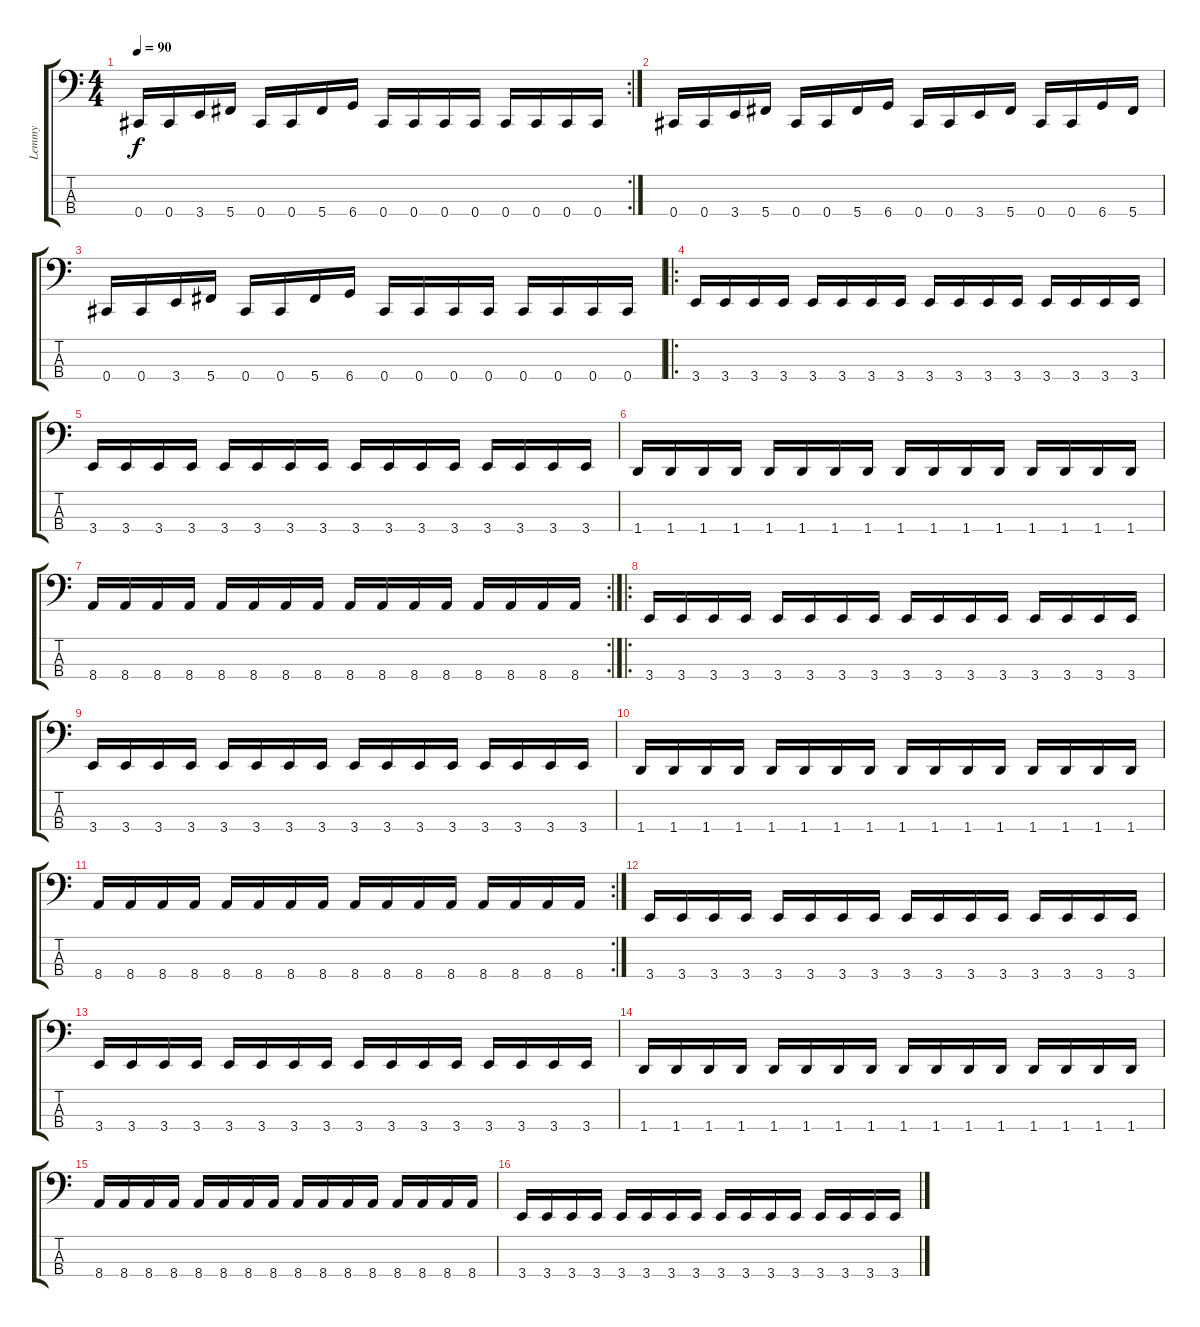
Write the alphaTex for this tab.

\track ("Lemmy" "Lemmy") {instrument overdrivenguitar}
\staff {score tabs}
\tuning (Gb2 Db2 Ab1 Db1) {hide}
\rc 2
\ts (4 4)
\tempo 90
\clef f4
\ks c
0.4.16{dy f} 0.4.16 3.4.16 5.4.16 0.4.16 0.4.16 5.4.16 6.4.16 0.4.16 0.4.16 0.4.16 0.4.16 0.4.16 0.4.16 0.4.16 0.4.16 |
0.4.16 0.4.16 3.4.16 5.4.16 0.4.16 0.4.16 5.4.16 6.4.16 0.4.16 0.4.16 3.4.16 5.4.16 0.4.16 0.4.16 6.4.16 5.4.16 |
0.4.16 0.4.16 3.4.16 5.4.16 0.4.16 0.4.16 5.4.16 6.4.16 0.4.16 0.4.16 0.4.16 0.4.16 0.4.16 0.4.16 0.4.16 0.4.16 |
\ro
3.4.16 3.4.16 3.4.16 3.4.16 3.4.16 3.4.16 3.4.16 3.4.16 3.4.16 3.4.16 3.4.16 3.4.16 3.4.16 3.4.16 3.4.16 3.4.16 |
3.4.16 3.4.16 3.4.16 3.4.16 3.4.16 3.4.16 3.4.16 3.4.16 3.4.16 3.4.16 3.4.16 3.4.16 3.4.16 3.4.16 3.4.16 3.4.16 |
1.4.16 1.4.16 1.4.16 1.4.16 1.4.16 1.4.16 1.4.16 1.4.16 1.4.16 1.4.16 1.4.16 1.4.16 1.4.16 1.4.16 1.4.16 1.4.16 |
\rc 2
8.4.16 8.4.16 8.4.16 8.4.16 8.4.16 8.4.16 8.4.16 8.4.16 8.4.16 8.4.16 8.4.16 8.4.16 8.4.16 8.4.16 8.4.16 8.4.16 |
\ro
3.4.16 3.4.16 3.4.16 3.4.16 3.4.16 3.4.16 3.4.16 3.4.16 3.4.16 3.4.16 3.4.16 3.4.16 3.4.16 3.4.16 3.4.16 3.4.16 |
3.4.16 3.4.16 3.4.16 3.4.16 3.4.16 3.4.16 3.4.16 3.4.16 3.4.16 3.4.16 3.4.16 3.4.16 3.4.16 3.4.16 3.4.16 3.4.16 |
1.4.16 1.4.16 1.4.16 1.4.16 1.4.16 1.4.16 1.4.16 1.4.16 1.4.16 1.4.16 1.4.16 1.4.16 1.4.16 1.4.16 1.4.16 1.4.16 |
\rc 2
8.4.16 8.4.16 8.4.16 8.4.16 8.4.16 8.4.16 8.4.16 8.4.16 8.4.16 8.4.16 8.4.16 8.4.16 8.4.16 8.4.16 8.4.16 8.4.16 |
3.4.16 3.4.16 3.4.16 3.4.16 3.4.16 3.4.16 3.4.16 3.4.16 3.4.16 3.4.16 3.4.16 3.4.16 3.4.16 3.4.16 3.4.16 3.4.16 |
3.4.16 3.4.16 3.4.16 3.4.16 3.4.16 3.4.16 3.4.16 3.4.16 3.4.16 3.4.16 3.4.16 3.4.16 3.4.16 3.4.16 3.4.16 3.4.16 |
1.4.16 1.4.16 1.4.16 1.4.16 1.4.16 1.4.16 1.4.16 1.4.16 1.4.16 1.4.16 1.4.16 1.4.16 1.4.16 1.4.16 1.4.16 1.4.16 |
8.4.16 8.4.16 8.4.16 8.4.16 8.4.16 8.4.16 8.4.16 8.4.16 8.4.16{volume 10} 8.4.16 8.4.16 8.4.16 8.4.16 8.4.16 8.4.16 8.4.16 |
3.4.16 3.4.16 3.4.16 3.4.16 3.4.16 3.4.16 3.4.16 3.4.16 3.4.16 3.4.16 3.4.16 3.4.16 3.4.16 3.4.16 3.4.16 3.4.16
